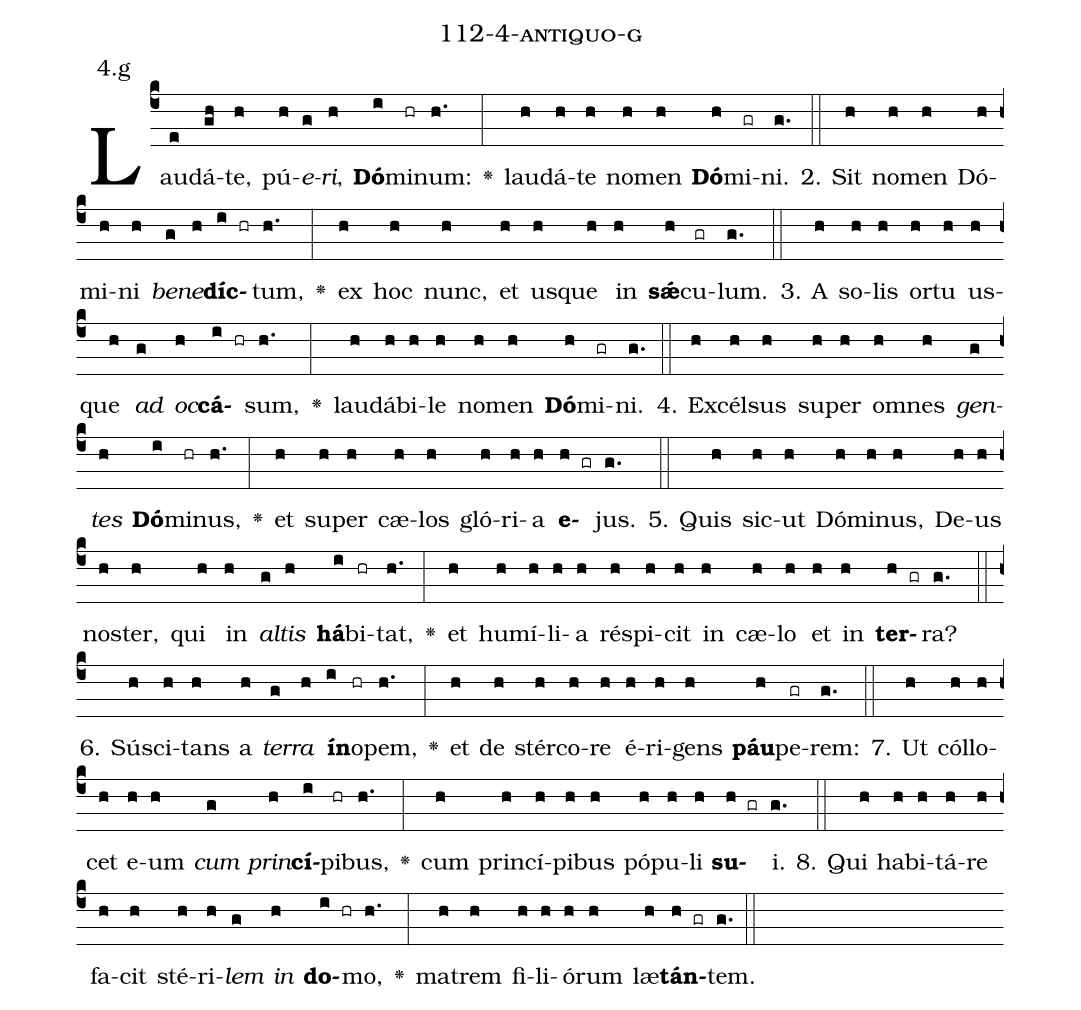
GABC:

name: 112-4-antiquo-g;
annotation: 4.g;
%%
(c4)Lau(e)dá(gh)te,(h) pú(h)<i>e</i>(g)<i>ri</i>,(h) <b>Dó</b>(i)mi(hr)num:(h.) <v>\greheightstar</v>(:) lau(h)dá(h)te(h) no(h)men(h) <b>Dó</b>(h)mi(gr)ni.(g.) (::)
2. Sit(h) no(h)men(h) Dó(h)mi(h)ni(h) <i>be</i>(g)<i>ne</i>(h)<b>díc</b>(i hr)tum,(h.) <v>\greheightstar</v>(:) ex(h) hoc(h) nunc,(h) et(h) us(h)que(h) in(h) <b>sǽ</b>(h)cu(gr)lum.(g.) (::)
3. A(h) so(h)lis(h) or(h)tu(h) us(h)que(h) <i>ad</i>(g) <i>oc</i>(h)<b>cá</b>(i hr)sum,(h.) <v>\greheightstar</v>(:) lau(h)dá(h)bi(h)le(h) no(h)men(h) <b>Dó</b>(h)mi(gr)ni.(g.) (::)
4. Ex(h)cél(h)sus(h) su(h)per(h) om(h)nes(h) <i>gen</i>(g)<i>tes</i>(h) <b>Dó</b>(i)mi(hr)nus,(h.) <v>\greheightstar</v>(:) et(h) su(h)per(h) cæ(h)los(h) gló(h)ri(h)a(h) <b>e</b>(h gr)jus.(g.) (::)
5. Quis(h) sic(h)ut(h) Dó(h)mi(h)nus,(h) De(h)us(h) nos(h)ter,(h) qui(h) in(h) <i>al</i>(g)<i>tis</i>(h) <b>há</b>(i)bi(hr)tat,(h.) <v>\greheightstar</v>(:) et(h) hu(h)mí(h)li(h)a(h) ré(h)spi(h)cit(h) in(h) cæ(h)lo(h) et(h) in(h) <b>ter</b>(h gr)ra?(g.) (::)
6. Sú(h)sci(h)tans(h) a(h) <i>ter</i>(g)<i>ra</i>(h) <b>ín</b>(i)o(hr)pem,(h.) <v>\greheightstar</v>(:) et(h) de(h) stér(h)co(h)re(h) é(h)ri(h)gens(h) <b>páu</b>(h)pe(gr)rem:(g.) (::)
7. Ut(h) cól(h)lo(h)cet(h) e(h)um(h) <i>cum</i>(g) <i>prin</i>(h)<b>cí</b>(i)pi(hr)bus,(h.) <v>\greheightstar</v>(:) cum(h) prin(h)cí(h)pi(h)bus(h) pó(h)pu(h)li(h) <b>su</b>(h gr)i.(g.) (::)
8. Qui(h) ha(h)bi(h)tá(h)re(h) fa(h)cit(h) sté(h)ri(h)<i>lem</i>(g) <i>in</i>(h) <b>do</b>(i hr)mo,(h.) <v>\greheightstar</v>(:) ma(h)trem(h) fi(h)li(h)ó(h)rum(h) læ(h)<b>tán</b>(h gr)tem.(g.) (::)
